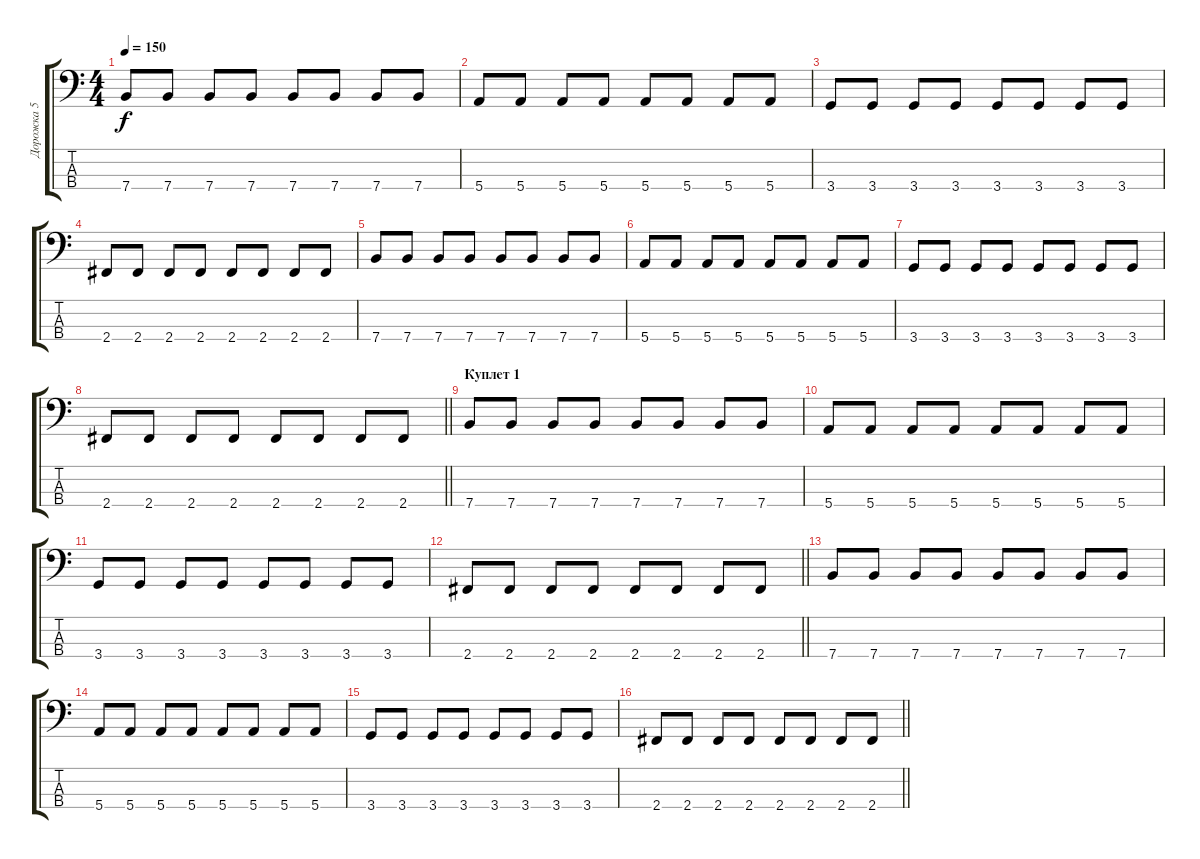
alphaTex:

\track ("Дорожка 5" "Дорожка 5") {instrument electricbassfinger}
\staff {score tabs}
\tuning (G2 D2 A1 E1) {hide}
\ts (4 4)
\tempo 150
\clef f4
\ks c
7.4.8{dy f} 7.4.8 7.4.8 7.4.8 7.4.8 7.4.8 7.4.8 7.4.8 |
5.4.8 5.4.8 5.4.8 5.4.8 5.4.8 5.4.8 5.4.8 5.4.8 |
3.4.8 3.4.8 3.4.8 3.4.8 3.4.8 3.4.8 3.4.8 3.4.8 |
2.4.8 2.4.8 2.4.8 2.4.8 2.4.8 2.4.8 2.4.8 2.4.8 |
7.4.8 7.4.8 7.4.8 7.4.8 7.4.8 7.4.8 7.4.8 7.4.8 |
5.4.8 5.4.8 5.4.8 5.4.8 5.4.8 5.4.8 5.4.8 5.4.8 |
3.4.8 3.4.8 3.4.8 3.4.8 3.4.8 3.4.8 3.4.8 3.4.8 |
\barLineRight lightlight
2.4.8 2.4.8 2.4.8 2.4.8 2.4.8 2.4.8 2.4.8 2.4.8 |
\section ("" "Куплет 1")
7.4.8 7.4.8 7.4.8 7.4.8 7.4.8 7.4.8 7.4.8 7.4.8 |
5.4.8 5.4.8 5.4.8 5.4.8 5.4.8 5.4.8 5.4.8 5.4.8 |
3.4.8 3.4.8 3.4.8 3.4.8 3.4.8 3.4.8 3.4.8 3.4.8 |
\barLineRight lightlight
2.4.8 2.4.8 2.4.8 2.4.8 2.4.8 2.4.8 2.4.8 2.4.8 |
7.4.8 7.4.8 7.4.8 7.4.8 7.4.8 7.4.8 7.4.8 7.4.8 |
5.4.8 5.4.8 5.4.8 5.4.8 5.4.8 5.4.8 5.4.8 5.4.8 |
3.4.8 3.4.8 3.4.8 3.4.8 3.4.8 3.4.8 3.4.8 3.4.8 |
\barLineRight lightlight
2.4.8 2.4.8 2.4.8 2.4.8 2.4.8 2.4.8 2.4.8 2.4.8
